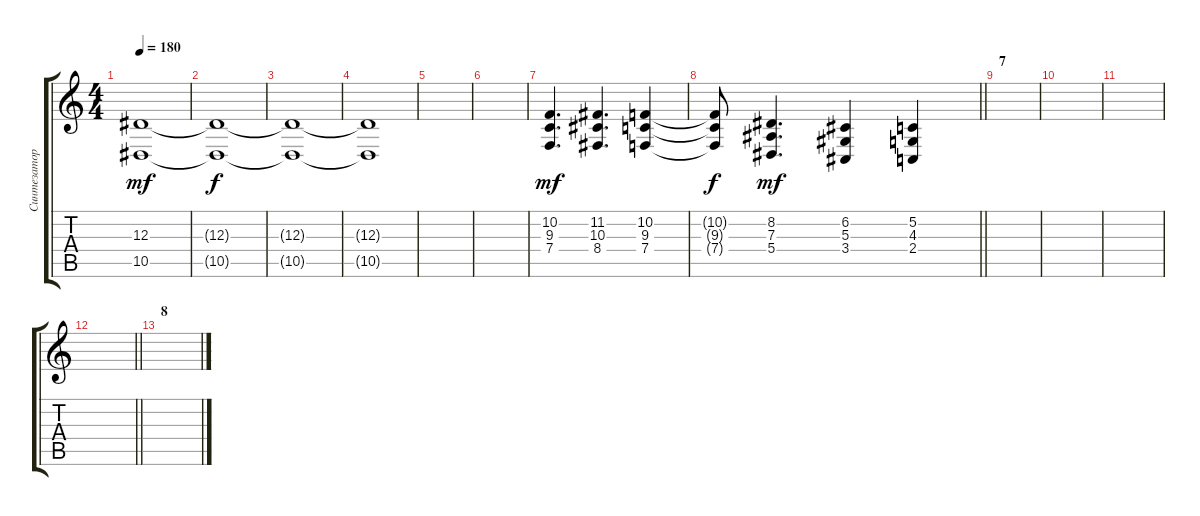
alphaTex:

\track ("Синтезатор 1" "Синтезатор") {instrument stringensemble2}
\staff {score tabs}
\tuning (C4 G3 Eb3 Bb2 F2 C2) {hide}
\ts (4 4)
\tempo 180
\clef g2
\ks c
(12.3 10.5).1{dy mf} |
(12.3{t} 10.5{t}).1{dy f} |
(12.3{t} 10.5{t}).1 |
(12.3{t} 10.5{t}).1 |
|
|
(10.2 9.3 7.4).4{d dy mf} (11.2 10.3 8.4).4{d} (10.2 9.3 7.4).4 |
\barLineRight lightlight
(10.2{t} 9.3{t} 7.4{t}).8{dy f} (8.2 7.3 5.4).4{d dy mf} (6.2 5.3 3.4).4 (5.2 4.3 2.4).4 |
\section ("" "7")
|
|
|
\barLineRight lightlight
|
\section ("" "8")
